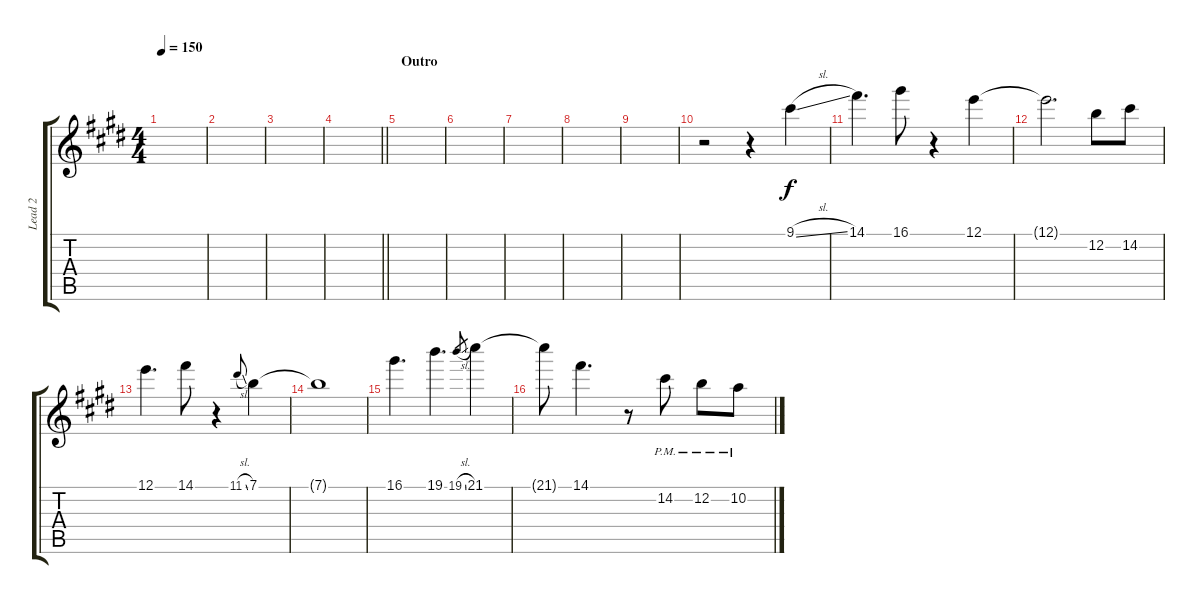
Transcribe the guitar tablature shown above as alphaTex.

\track ("Lead 2" "Lead 2") {instrument distortionguitar}
\staff {score tabs}
\tuning (E4 B3 G3 D3 A2 E2) {hide}
\ts (4 4)
\tempo 150
\clef g2
\ks c#minor
|
|
|
\barLineRight lightlight
|
\section ("" "Outro")
|
|
|
|
|
r.2{volume 12} r.4 9.1{sl}.4 |
14.1.4{d} 16.1.8 r.4 12.1.4 |
12.1{t}.2{d} 12.2.8 14.2.8 |
12.1.4{d} 14.1.8 r.4 11.1{sl}.8{gr onbeat} 7.1.4 |
7.1{t}.1 |
16.1.4{d} 19.1.4{d} 19.1{sl}.8{gr} 21.1.4 |
21.1{t}.8 14.1.4{d} r.8 14.2{pm}.8 12.2{pm}.8 10.2{pm}.8
